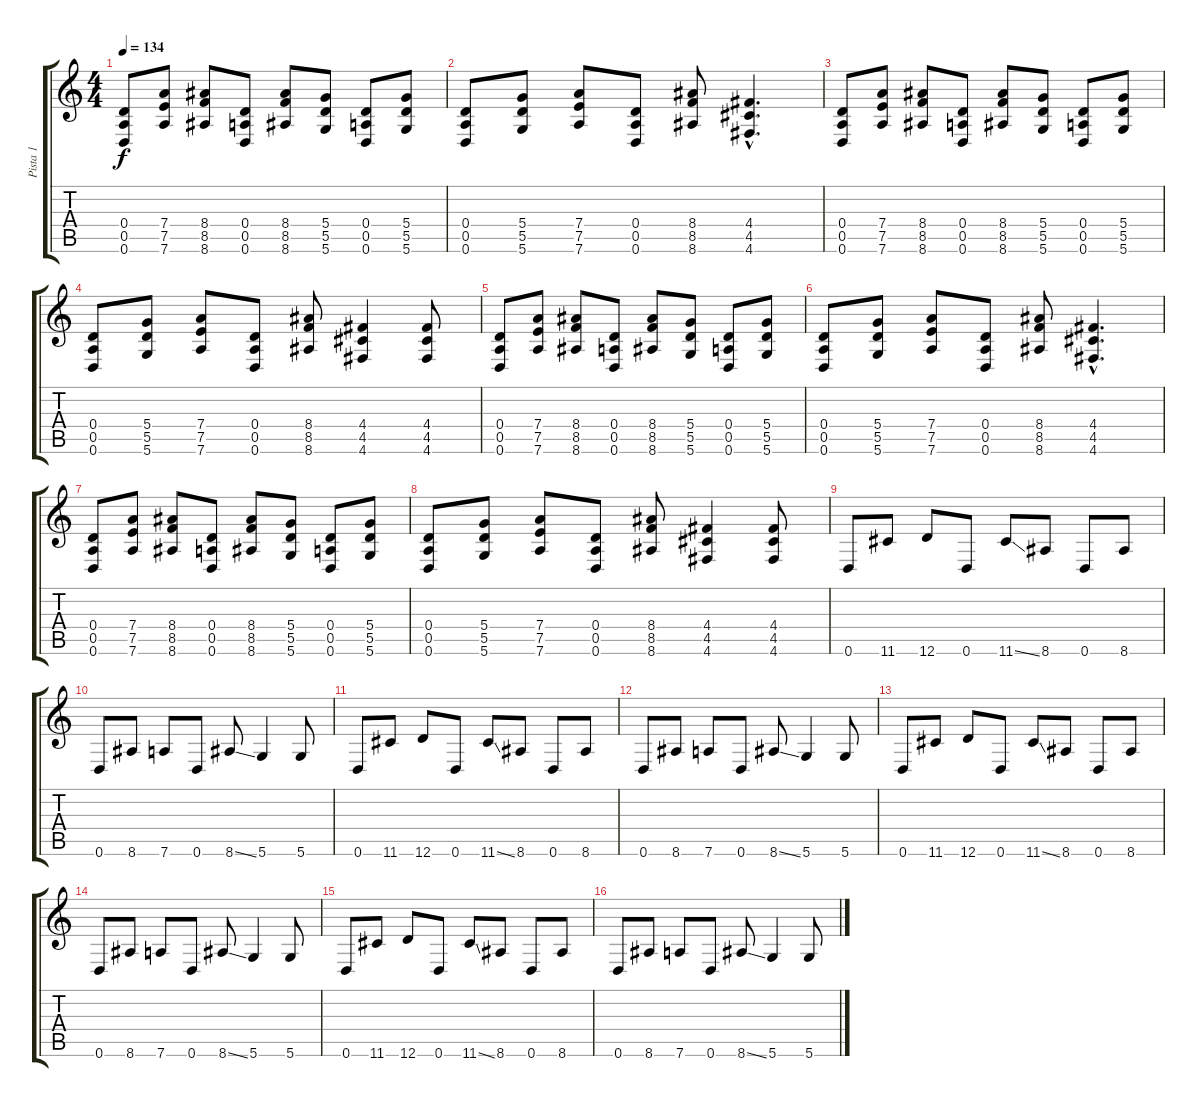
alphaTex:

\track ("Pista 1" "Pista 1") {instrument distortionguitar}
\staff {score tabs}
\tuning (E4 B3 G3 D3 A2 D2) {hide}
\ts (4 4)
\tempo 134
\clef g2
\ks c
(0.4 0.5 0.6).8{dy f} (7.4 7.5 7.6).8 (8.4 8.5 8.6).8 (0.4 0.5 0.6).8 (8.4 8.5 8.6).8 (5.4 5.5 5.6).8 (0.4 0.5 0.6).8 (5.4 5.5 5.6).8 |
(0.4 0.5 0.6).8 (5.4 5.5 5.6).8 (7.4 7.5 7.6).8 (0.4 0.5 0.6).8 (8.4 8.5 8.6).8 (4.4{hac} 4.5{hac} 4.6{hac}).4{d} |
(0.4 0.5 0.6).8 (7.4 7.5 7.6).8 (8.4 8.5 8.6).8 (0.4 0.5 0.6).8 (8.4 8.5 8.6).8 (5.4 5.5 5.6).8 (0.4 0.5 0.6).8 (5.4 5.5 5.6).8 |
(0.4 0.5 0.6).8 (5.4 5.5 5.6).8 (7.4 7.5 7.6).8 (0.4 0.5 0.6).8 (8.4 8.5 8.6).8 (4.4 4.5 4.6).4 (4.4 4.5 4.6).8 |
(0.4 0.5 0.6).8 (7.4 7.5 7.6).8 (8.4 8.5 8.6).8 (0.4 0.5 0.6).8 (8.4 8.5 8.6).8 (5.4 5.5 5.6).8 (0.4 0.5 0.6).8 (5.4 5.5 5.6).8 |
(0.4 0.5 0.6).8 (5.4 5.5 5.6).8 (7.4 7.5 7.6).8 (0.4 0.5 0.6).8 (8.4 8.5 8.6).8 (4.4{hac} 4.5{hac} 4.6{hac}).4{d} |
(0.4 0.5 0.6).8 (7.4 7.5 7.6).8 (8.4 8.5 8.6).8 (0.4 0.5 0.6).8 (8.4 8.5 8.6).8 (5.4 5.5 5.6).8 (0.4 0.5 0.6).8 (5.4 5.5 5.6).8 |
(0.4 0.5 0.6).8 (5.4 5.5 5.6).8 (7.4 7.5 7.6).8 (0.4 0.5 0.6).8 (8.4 8.5 8.6).8 (4.4 4.5 4.6).4 (4.4 4.5 4.6).8 |
0.6.8 11.6.8 12.6.8 0.6.8 11.6{ss}.8 8.6.8 0.6.8 8.6.8 |
0.6.8 8.6.8 7.6.8 0.6.8 8.6{ss}.8 5.6.4 5.6.8 |
0.6.8 11.6.8 12.6.8 0.6.8 11.6{ss}.8 8.6.8 0.6.8 8.6.8 |
0.6.8 8.6.8 7.6.8 0.6.8 8.6{ss}.8 5.6.4 5.6.8 |
0.6.8 11.6.8 12.6.8 0.6.8 11.6{ss}.8 8.6.8 0.6.8 8.6.8 |
0.6.8 8.6.8 7.6.8 0.6.8 8.6{ss}.8 5.6.4 5.6.8 |
0.6.8 11.6.8 12.6.8 0.6.8 11.6{ss}.8 8.6.8 0.6.8 8.6.8 |
0.6.8 8.6.8 7.6.8 0.6.8 8.6{ss}.8 5.6.4 5.6.8
